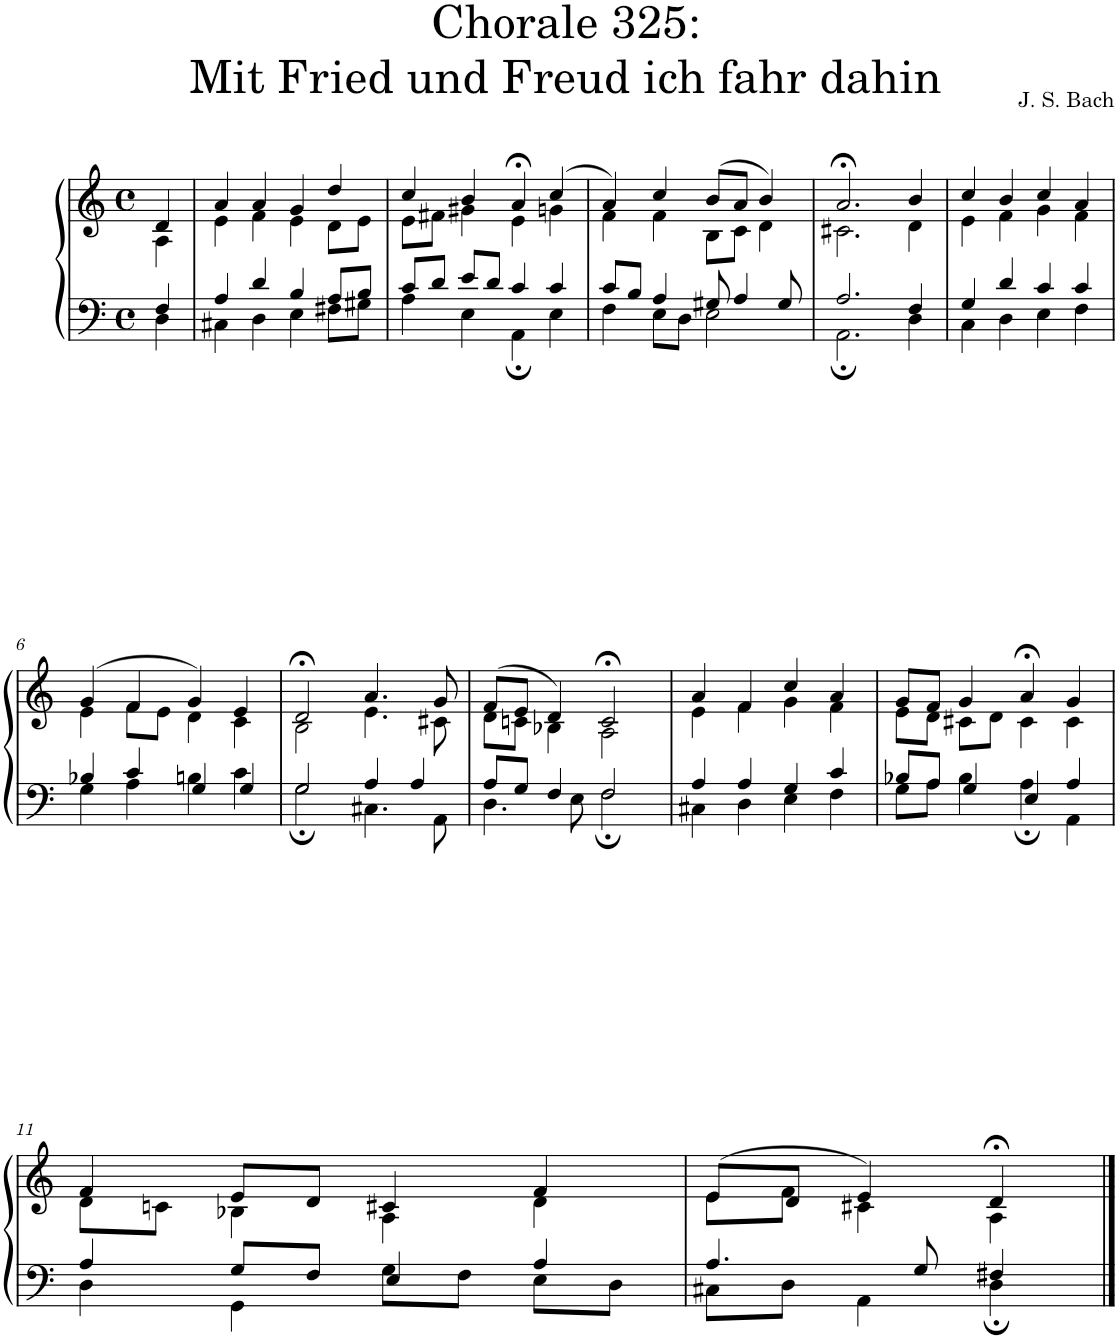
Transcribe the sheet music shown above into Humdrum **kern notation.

**kern	**kern
*part1	*part1
*staff2	*staff1
*I"S,A	*
*clefF4	*clefG2
*k[]	*k[]
*M4/4	*M4/4
*met(c)	*met(c)
=	=
*^	*^
4F/	4D\	4d/	4A\
=1	=1	=1	=1
4A/	4C#X\	4a/	4e\
4d/	4D\	4a/	4f\
4B/	4E\	4g/	4e\
8A/L	8F#X\L	4dd/	8d\L
8B/J	8G#X\J	.	8e\J
=2	=2	=2	=2
8c/L	4A\	4cc/	8e\L
8d/J	.	.	8f#X\J
8e/L	4E\	4b/	4g#X\
8d/J	.	.	.
4c/	4AA;\	4a;</	4e\
4c/	4E\	(>4cc/	4gn\
=3	=3	=3	=3
8c/L	4F\	4a/)	4f\
8B/J	.	.	.
4A/	8E\L	4cc/	4f\
.	8D\J	.	.
8G#X/	2E\	(>8b/L	8B\L
4A/	.	8a/J	8c\J
.	.	4b/)	4d\
8G#/	.	.	.
=4	=4	=4	=4
2.A/	2.AA;\	2.a;</	2.c#X\
4F/	4D\	4b/	4d\
=5	=5	=5	=5
4G/	4C\	4cc/	4e\
4d/	4D\	4b/	4f\
4c/	4E\	4cc/	4g\
4c/	4F\	4a/	4f\
!!LO:LB:g=z	!!
=6	=6	=6	=6
4B-X/	4G\	(>4g/	4e\
4c/	4A\	4f/	8f\L
.	.	.	8e\J
4G/	4Bn\	4g/)	4d\
4G/	4c\	4e/	4c\
=7	=7	=7	=7
2G/	2G;\	2d;</	2B\
4A/	4.C#X\	4.a/	4.e\
4A/	.	.	.
.	8AA\	8g/	8c#X\
=8	=8	=8	=8
8A/L	4.D\	(>8f/L	8d\L
8G/J	.	8e/J	8cn\J
4F/	.	4d/)	4B-X\
.	8E\	.	.
2F/	2F;\	2c;</	2A\
=9	=9	=9	=9
4A/	4C#X\	4a/	4e\
4A/	4D\	4f/	4f\
4G/	4E\	4cc/	4g\
4c/	4F\	4a/	4f\
=10	=10	=10	=10
8B-X/L	8G\L	8g/L	8e\L
8A/J	8A\J	8f/J	8d\J
4G/	4B-\	4g/	8c#X\L
.	.	.	8d\J
4E/	4A;\	4a;</	4c#\
4A/	4AA\	4g/	4c#\
!!LO:LB:g=z	!!
=11	=11	=11	=11
4A/	4D\	4f/	8d\L
.	.	.	8cn\J
8G/L	4GG\	8e/L	4B-X\
8F/J	.	8d/J	.
4E/	8G\L	4c#X/	4A\
.	8F\J	.	.
4A/	8E\L	4f/	4d\
.	8D\J	.	.
=12	=12	=12	=12
4.A/	8C#X\L	(>8e/L	8e\L
.	8D\J	8d/J	8f\J
.	4AA\	4e/)	4c#X\
8G/	.	.	.
4F#X/	4D;\	4d;</	4A\
*v	*v	*	*
*	*v	*v
==	==
*-	*-
